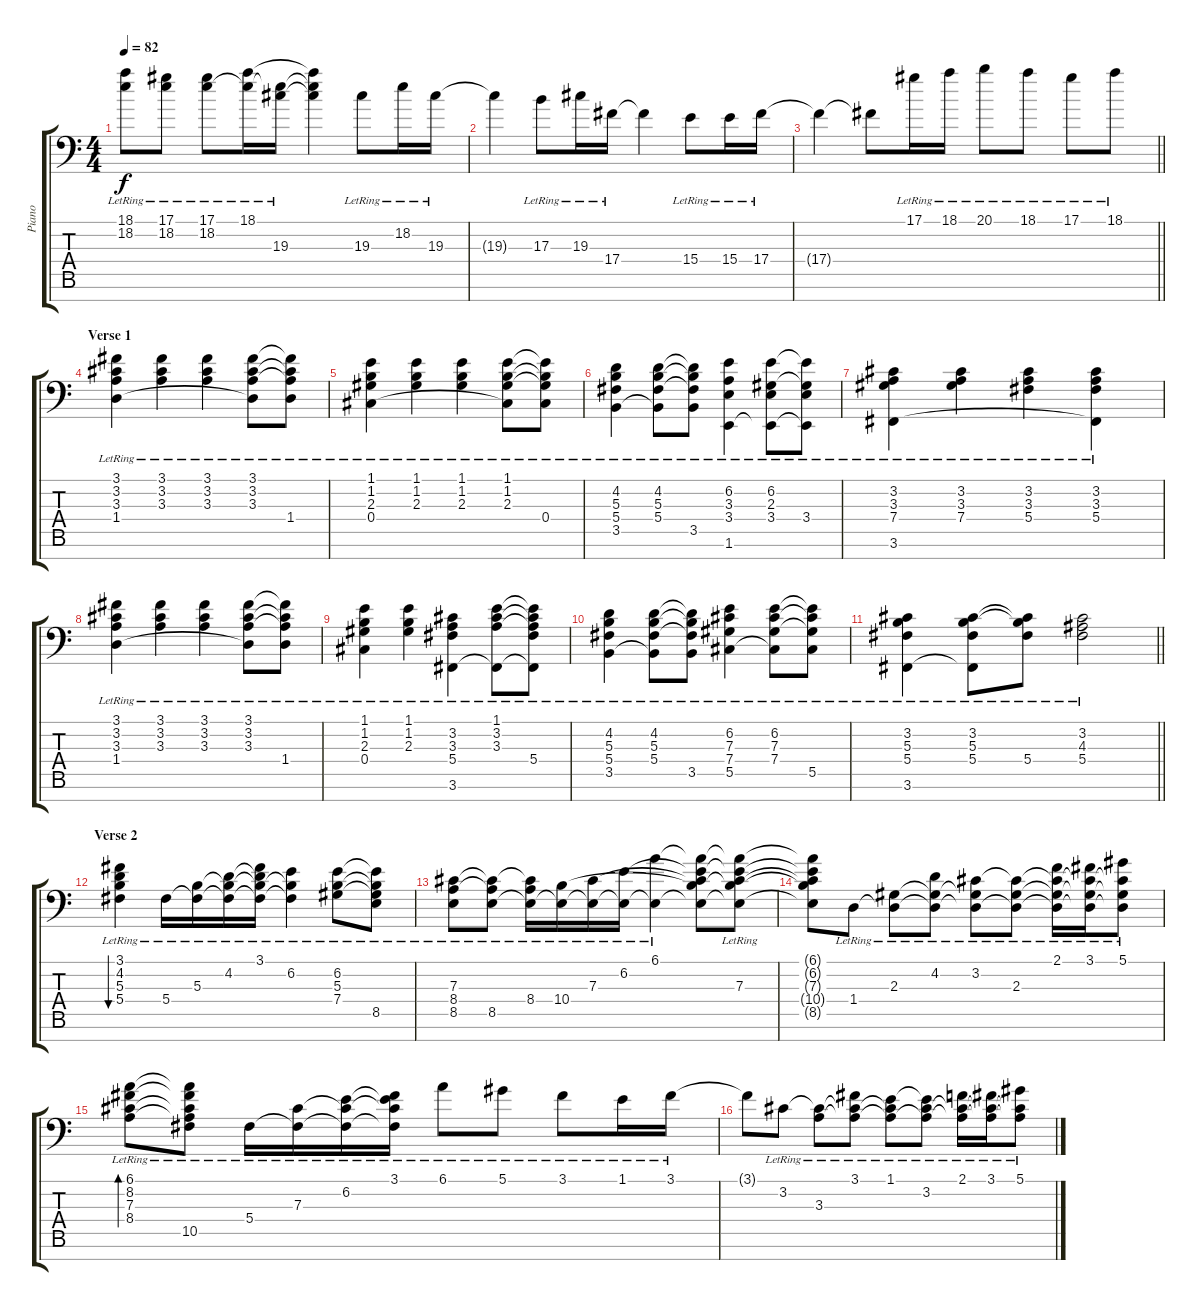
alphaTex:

\track ("Piano" "Piano") {instrument acousticgrandpiano}
\staff {score tabs}
\tuning (Eb4 Bb3 Gb3 Db3 Ab2 Eb2 Bb1) {hide}
\ts (4 4)
\tempo 82
\clef f4
\ks c
(18.1{lr} 18.2{lr}).8{dy f} (17.1{lr} 18.2{lr}).8 (17.1{lr} 18.2{lr}).8 (18.1{lr} 18.2{t}).16 (18.2{t} 19.3{lr}).16 (18.1{t} 18.2{t} 19.3{t}).4 19.3{lr}.8 18.2{lr}.16 19.3{lr}.16 |
19.3{t}.4 17.3{lr}.8 19.3{lr}.16 17.4{lr}.16 17.4{t}.4 15.4{lr}.8 15.4{lr}.16 17.4{lr}.16 |
\barLineRight lightlight
17.4{t}.4 17.4{t}.8 17.1{lr}.16 18.1{lr}.16 20.1{lr}.8 18.1{lr}.8 17.1{lr}.8 18.1{lr}.8 |
\section ("" "Verse 1")
(3.1{lr} 3.2{lr} 3.3{lr} 1.4{lr}).4 (3.1{lr} 3.2{lr} 3.3{lr}).4 (3.1{lr} 3.2{lr} 3.3{lr}).4 (3.1{lr} 3.2{lr} 3.3{lr} 1.4{t}).8 (3.1{t} 3.2{t} 3.3{t} 1.4{lr}).8 |
(1.1{lr} 1.2{lr} 2.3{lr} 0.4{lr}).4 (1.1{lr} 1.2{lr} 2.3{lr}).4 (1.1{lr} 1.2{lr} 2.3{lr}).4 (1.1{lr} 1.2{lr} 2.3{lr} 0.4{t}).8 (1.1{t} 1.2{t} 2.3{t} 0.4{lr}).8 |
(4.2{lr} 5.3{lr} 5.4{lr} 3.5{lr}).4 (4.2{lr} 5.3{lr} 5.4{lr} 3.5{t}).8 (4.2{t} 5.3{t} 5.4{t} 3.5{lr}).8 (6.2{lr} 3.3{lr} 3.4{lr} 1.6{lr}).4 (6.2{lr} 2.3{lr} 3.4{lr} 1.6{t}).8 (6.2{t} 2.3{t} 3.4{lr} 1.6{t}).8 |
(3.2{lr} 3.3{lr} 7.4{lr} 3.6{lr}).4 (3.2{lr} 3.3{lr} 7.4{lr}).4 (3.2{lr} 3.3{lr} 5.4{lr}).4 (3.2{lr} 3.3{lr} 5.4{lr} 3.6{t}).4 |
(3.1{lr} 3.2{lr} 3.3{lr} 1.4{lr}).4 (3.1{lr} 3.2{lr} 3.3{lr}).4 (3.1{lr} 3.2{lr} 3.3{lr}).4 (3.1{lr} 3.2{lr} 3.3{lr} 1.4{t}).8 (3.1{t} 3.2{t} 3.3{t} 1.4{lr}).8 |
(1.1{lr} 1.2{lr} 2.3{lr} 0.4{lr}).4 (1.1{lr} 1.2{lr} 2.3{lr}).4 (3.2{lr} 3.3{lr} 5.4{lr} 3.6{lr}).4 (1.1{lr} 3.2{lr} 3.3{lr} 3.6{t}).8 (1.1{t} 3.2{t} 3.3{t} 5.4{lr} 3.6{t}).8 |
(4.2{lr} 5.3{lr} 5.4{lr} 3.5{lr}).4 (4.2{lr} 5.3{lr} 5.4{lr} 3.5{t}).8 (4.2{t} 5.3{t} 5.4{t} 3.5{lr}).8 (6.2{lr} 7.3{lr} 7.4{lr} 5.5{lr}).4 (6.2{lr} 7.3{lr} 7.4{lr} 5.5{t}).8 (6.2{t} 7.3{t} 7.4{t} 5.5{lr}).8 |
\barLineRight lightlight
(3.2{lr} 5.3{lr} 5.4{lr} 3.6{lr}).4 (3.2{lr} 5.3{lr} 5.4{lr} 3.6{t}).8 (3.2{t} 5.3{t} 5.4{lr}).8 (3.2{lr} 4.3{lr} 5.4{lr}).2 |
\section ("" "Verse 2")
(3.1{lr} 4.2{lr} 5.3{lr} 5.4{lr}).4{bu 60} 5.4{lr}.16 (5.3{lr} 5.4{t}).16 (4.2{lr} 5.3{t} 5.4{t}).16 (3.1{lr} 4.2{t} 5.3{t} 5.4{t}).16 (6.2{lr} 5.3{t} 5.4{t}).4 (6.2{lr} 5.3{lr} 7.4{lr}).8 (6.2{t} 5.3{t} 7.4{t} 8.5{lr}).8 |
(7.3{lr} 8.4{lr} 8.5{lr}).8 (7.3{t} 8.4{t} 8.5{lr}).8 (7.3{t} 8.4{lr} 8.5{t}).16 (10.4{lr} 8.5{t}).16 (7.3{lr} 8.5{t}).16 (6.2{lr} 8.5{t}).16 (6.1{lr} 8.5{t}).4 (6.1{t} 6.2{t} 7.3{t} 10.4{t} 8.5{t}).8 (6.1{t} 6.2{t} 7.3{lr} 10.4{t} 8.5{t}).8 |
(6.1{t} 6.2{t} 7.3{t} 10.4{t} 8.5{t}).8 1.4{lr}.8 (2.3{lr} 1.4{t}).8 (4.2{lr} 2.3{t} 1.4{t}).8 (3.2{lr} 2.3{t} 1.4{t}).8 (3.2{t} 2.3{lr} 1.4{t}).8 (2.1{lr} 3.2{t} 2.3{t} 1.4{t}).16 (3.1{lr} 3.2{t} 2.3{t} 1.4{t}).16 (5.1{lr} 3.2{t} 2.3{t} 1.4{t}).8 |
(6.1{lr} 8.2{lr} 7.3{lr} 8.4{lr}).8{bd 60} (6.1{t} 8.2{t} 7.3{t} 8.4{t} 10.5{lr}).8 5.4{lr}.16 (7.3{lr} 5.4{t}).16 (6.2{lr} 7.3{t} 5.4{t}).16 (3.1{lr} 6.2{t} 7.3{t} 5.4{t}).16 6.1{lr}.8 5.1{lr}.8 3.1{lr}.8 1.1{lr}.16 3.1{lr}.16 |
3.1{t}.8 3.2{lr}.8 (3.2{t} 3.3{lr}).8 (3.1{lr} 3.2{t} 3.3{t}).8 (1.1{lr} 3.2{t} 3.3{t}).8 (1.1{t} 3.2{lr} 3.3{t}).8 (2.1{lr} 3.2{t} 3.3{t}).16 (3.1{lr} 3.2{t} 3.3{t}).16 (5.1{lr} 3.2{t} 3.3{t}).8
